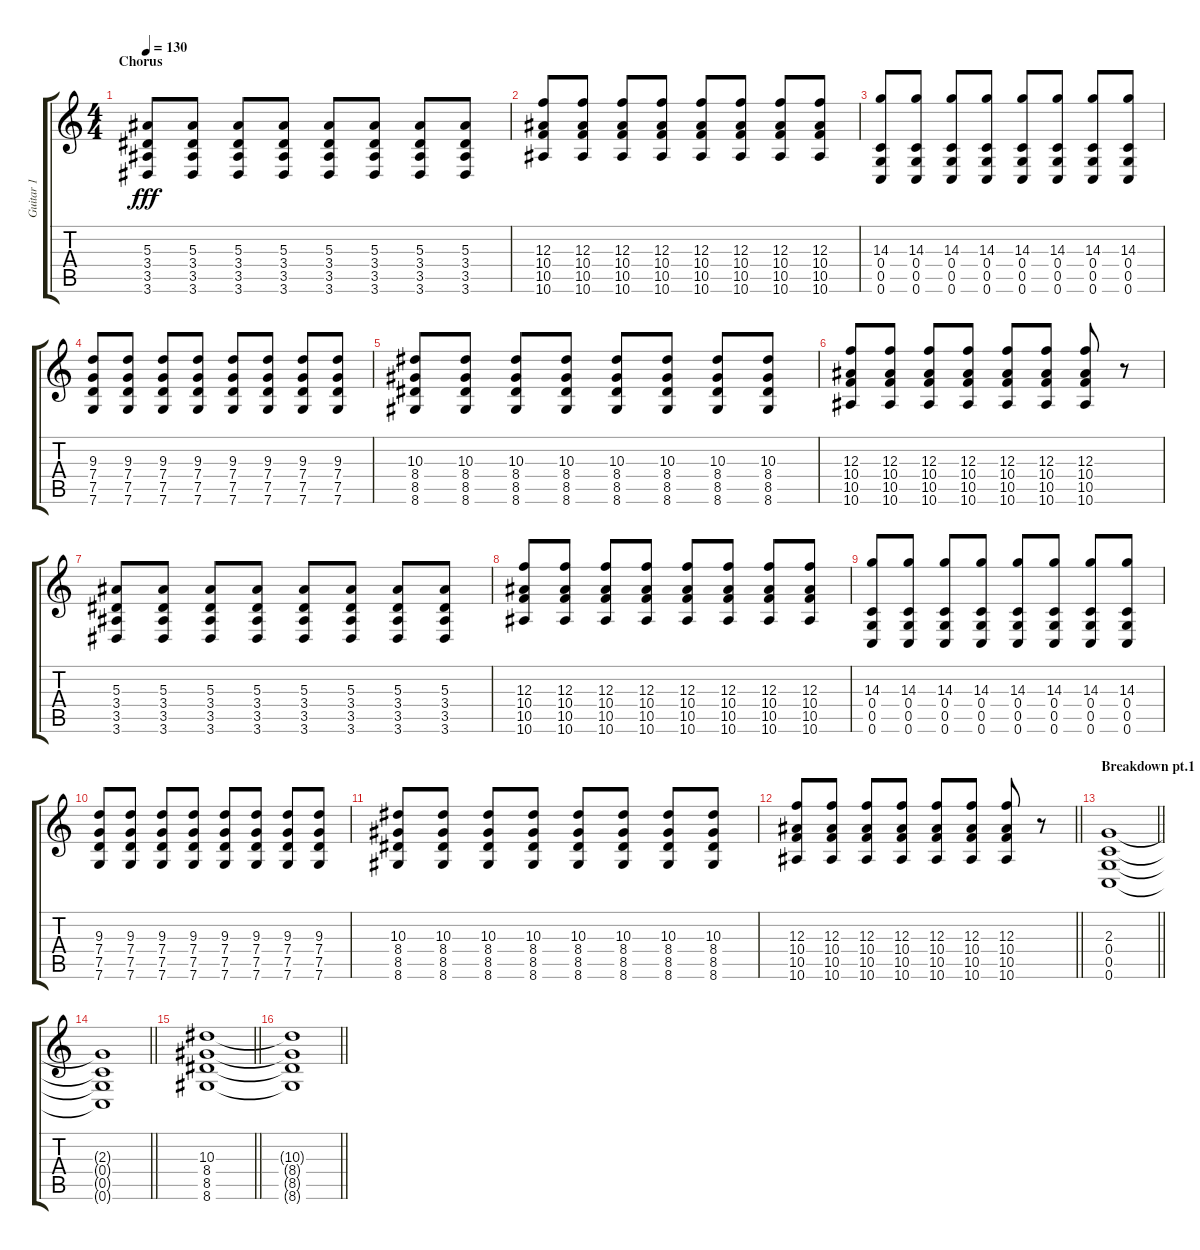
\track ("Guitar 1" "Guitar 1") {instrument overdrivenguitar}
\staff {score tabs}
\tuning (D4 A3 F3 C3 G2 C2) {hide}
\ts (4 4)
\section ("" "Chorus")
\tempo 130
\clef g2
\ks c
(5.3 3.4 3.5 3.6).8{dy fff} (5.3 3.4 3.5 3.6).8 (5.3 3.4 3.5 3.6).8 (5.3 3.4 3.5 3.6).8 (5.3 3.4 3.5 3.6).8 (5.3 3.4 3.5 3.6).8 (5.3 3.4 3.5 3.6).8 (5.3 3.4 3.5 3.6).8 |
(12.3 10.4 10.5 10.6).8 (12.3 10.4 10.5 10.6).8 (12.3 10.4 10.5 10.6).8 (12.3 10.4 10.5 10.6).8 (12.3 10.4 10.5 10.6).8 (12.3 10.4 10.5 10.6).8 (12.3 10.4 10.5 10.6).8 (12.3 10.4 10.5 10.6).8 |
(14.3 0.4 0.5 0.6).8 (14.3 0.4 0.5 0.6).8 (14.3 0.4 0.5 0.6).8 (14.3 0.4 0.5 0.6).8 (14.3 0.4 0.5 0.6).8 (14.3 0.4 0.5 0.6).8 (14.3 0.4 0.5 0.6).8 (14.3 0.4 0.5 0.6).8 |
(9.3 7.4 7.5 7.6).8 (9.3 7.4 7.5 7.6).8 (9.3 7.4 7.5 7.6).8 (9.3 7.4 7.5 7.6).8 (9.3 7.4 7.5 7.6).8 (9.3 7.4 7.5 7.6).8 (9.3 7.4 7.5 7.6).8 (9.3 7.4 7.5 7.6).8 |
(10.3 8.4 8.5 8.6).8 (10.3 8.4 8.5 8.6).8 (10.3 8.4 8.5 8.6).8 (10.3 8.4 8.5 8.6).8 (10.3 8.4 8.5 8.6).8 (10.3 8.4 8.5 8.6).8 (10.3 8.4 8.5 8.6).8 (10.3 8.4 8.5 8.6).8 |
(12.3 10.4 10.5 10.6).8 (12.3 10.4 10.5 10.6).8 (12.3 10.4 10.5 10.6).8 (12.3 10.4 10.5 10.6).8 (12.3 10.4 10.5 10.6).8 (12.3 10.4 10.5 10.6).8 (12.3 10.4 10.5 10.6).8 r.8 |
(5.3 3.4 3.5 3.6).8 (5.3 3.4 3.5 3.6).8 (5.3 3.4 3.5 3.6).8 (5.3 3.4 3.5 3.6).8 (5.3 3.4 3.5 3.6).8 (5.3 3.4 3.5 3.6).8 (5.3 3.4 3.5 3.6).8 (5.3 3.4 3.5 3.6).8 |
(12.3 10.4 10.5 10.6).8 (12.3 10.4 10.5 10.6).8 (12.3 10.4 10.5 10.6).8 (12.3 10.4 10.5 10.6).8 (12.3 10.4 10.5 10.6).8 (12.3 10.4 10.5 10.6).8 (12.3 10.4 10.5 10.6).8 (12.3 10.4 10.5 10.6).8 |
(14.3 0.4 0.5 0.6).8 (14.3 0.4 0.5 0.6).8 (14.3 0.4 0.5 0.6).8 (14.3 0.4 0.5 0.6).8 (14.3 0.4 0.5 0.6).8 (14.3 0.4 0.5 0.6).8 (14.3 0.4 0.5 0.6).8 (14.3 0.4 0.5 0.6).8 |
(9.3 7.4 7.5 7.6).8 (9.3 7.4 7.5 7.6).8 (9.3 7.4 7.5 7.6).8 (9.3 7.4 7.5 7.6).8 (9.3 7.4 7.5 7.6).8 (9.3 7.4 7.5 7.6).8 (9.3 7.4 7.5 7.6).8 (9.3 7.4 7.5 7.6).8 |
(10.3 8.4 8.5 8.6).8 (10.3 8.4 8.5 8.6).8 (10.3 8.4 8.5 8.6).8 (10.3 8.4 8.5 8.6).8 (10.3 8.4 8.5 8.6).8 (10.3 8.4 8.5 8.6).8 (10.3 8.4 8.5 8.6).8 (10.3 8.4 8.5 8.6).8 |
\barLineRight lightlight
(12.3 10.4 10.5 10.6).8 (12.3 10.4 10.5 10.6).8 (12.3 10.4 10.5 10.6).8 (12.3 10.4 10.5 10.6).8 (12.3 10.4 10.5 10.6).8 (12.3 10.4 10.5 10.6).8 (12.3 10.4 10.5 10.6).8 r.8 |
\section ("" "Breakdown pt.1")
\barLineRight lightlight
(2.3 0.4 0.5 0.6).1 |
\barLineRight lightlight
(2.3{t} 0.4{t} 0.5{t} 0.6{t}).1 |
\barLineRight lightlight
(10.3 8.4 8.5 8.6).1 |
\barLineRight lightlight
(10.3{t} 8.4{t} 8.5{t} 8.6{t}).1
